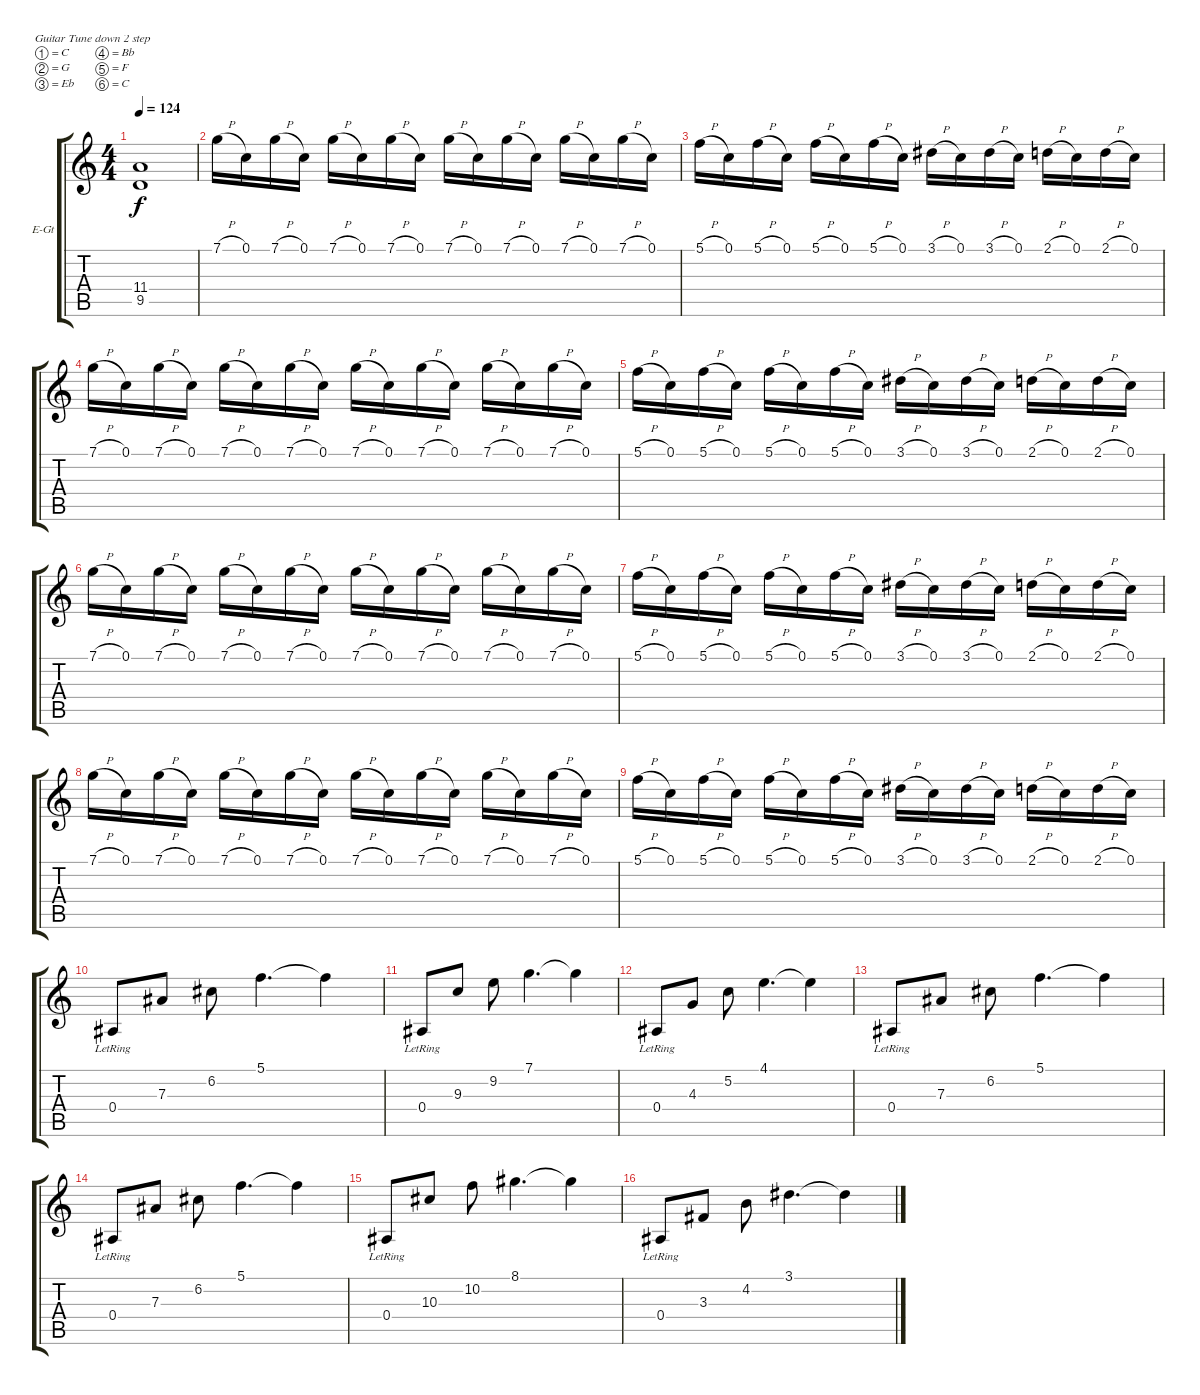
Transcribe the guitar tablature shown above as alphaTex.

\defaultSystemsLayout 4
\bracketExtendMode groupsimilarinstruments
\firstSystemTrackNameOrientation horizontal
\otherSystemsTrackNameOrientation horizontal
\track ("Electric Guitar" "E-Gt") {instrument overdrivenguitar}
\staff {score tabs}
\tuning (C4 G3 Eb3 Bb2 F2 C2)
\ts (4 4)
\tempo 124
\clef g2
\ks c
(11.4 9.5).1{dy f} |
7.1{h}.16 0.1.16 7.1{h}.16 0.1.16 7.1{h}.16 0.1.16 7.1{h}.16 0.1.16 7.1{h}.16 0.1.16 7.1{h}.16 0.1.16 7.1{h}.16 0.1.16 7.1{h}.16 0.1.16 |
5.1{h}.16 0.1.16 5.1{h}.16 0.1.16 5.1{h}.16 0.1.16 5.1{h}.16 0.1.16 3.1{h}.16 0.1.16 3.1{h}.16 0.1.16 2.1{h}.16 0.1.16 2.1{h}.16 0.1.16 |
7.1{h}.16 0.1.16 7.1{h}.16 0.1.16 7.1{h}.16 0.1.16 7.1{h}.16 0.1.16 7.1{h}.16 0.1.16 7.1{h}.16 0.1.16 7.1{h}.16 0.1.16 7.1{h}.16 0.1.16 |
5.1{h}.16 0.1.16 5.1{h}.16 0.1.16 5.1{h}.16 0.1.16 5.1{h}.16 0.1.16 3.1{h}.16 0.1.16 3.1{h}.16 0.1.16 2.1{h}.16 0.1.16 2.1{h}.16 0.1.16 |
7.1{h}.16 0.1.16 7.1{h}.16 0.1.16 7.1{h}.16 0.1.16 7.1{h}.16 0.1.16 7.1{h}.16 0.1.16 7.1{h}.16 0.1.16 7.1{h}.16 0.1.16 7.1{h}.16 0.1.16 |
5.1{h}.16 0.1.16 5.1{h}.16 0.1.16 5.1{h}.16 0.1.16 5.1{h}.16 0.1.16 3.1{h}.16 0.1.16 3.1{h}.16 0.1.16 2.1{h}.16 0.1.16 2.1{h}.16 0.1.16 |
7.1{h}.16 0.1.16 7.1{h}.16 0.1.16 7.1{h}.16 0.1.16 7.1{h}.16 0.1.16 7.1{h}.16 0.1.16 7.1{h}.16 0.1.16 7.1{h}.16 0.1.16 7.1{h}.16 0.1.16 |
5.1{h}.16 0.1.16 5.1{h}.16 0.1.16 5.1{h}.16 0.1.16 5.1{h}.16 0.1.16 3.1{h}.16 0.1.16 3.1{h}.16 0.1.16 2.1{h}.16 0.1.16 2.1{h}.16 0.1.16 |
0.4{lr}.8 7.3.8 6.2.8 5.1.4{d} 5.1{t}.4 |
0.4{lr}.8 9.3.8 9.2.8 7.1.4{d} 7.1{t}.4 |
0.4{lr}.8 4.3.8 5.2.8 4.1.4{d} 4.1{t}.4 |
0.4{lr}.8 7.3.8 6.2.8 5.1.4{d} 5.1{t}.4 |
0.4{lr}.8 7.3.8 6.2.8 5.1.4{d} 5.1{t}.4 |
0.4{lr}.8 10.3.8 10.2.8 8.1.4{d} 8.1{t}.4 |
0.4{lr}.8 3.3.8 4.2.8 3.1.4{d} 3.1{t}.4
